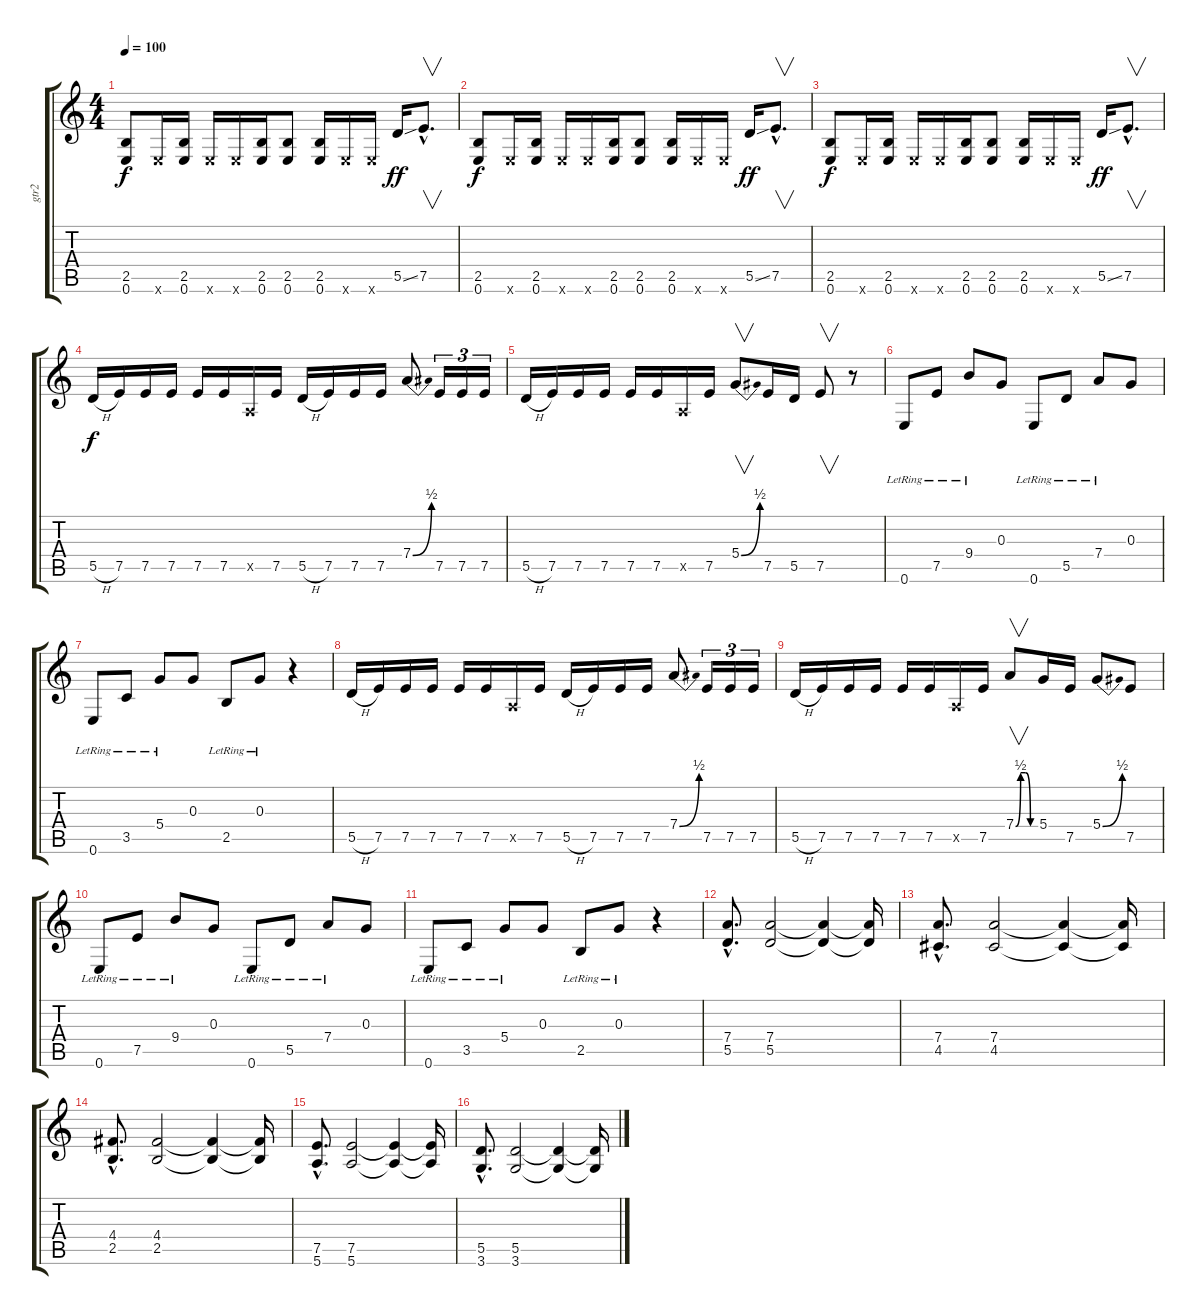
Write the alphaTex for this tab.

\track ("gtr2" "gtr2") {instrument overdrivenguitar}
\staff {score tabs}
\tuning (E4 B3 G3 D3 A2 E2) {hide}
\ts (4 4)
\tempo 100
\clef g2
\ks c
(2.5 0.6).8{dy f} 0.6{x}.16 (2.5 0.6).16 0.6{x}.16 0.6{x}.16 (2.5 0.6).16 (2.5 0.6).8 (2.5 0.6).16 0.6{x}.16 0.6{x}.16 5.5{ss}.16{dy ff} 7.5{hac}.8{v d} |
(2.5 0.6).8{dy f} 0.6{x}.16 (2.5 0.6).16 0.6{x}.16 0.6{x}.16 (2.5 0.6).16 (2.5 0.6).8 (2.5 0.6).16 0.6{x}.16 0.6{x}.16 5.5{ss}.16{dy ff} 7.5{hac}.8{v d} |
(2.5 0.6).8{dy f} 0.6{x}.16 (2.5 0.6).16 0.6{x}.16 0.6{x}.16 (2.5 0.6).16 (2.5 0.6).8 (2.5 0.6).16 0.6{x}.16 0.6{x}.16 5.5{ss}.16{dy ff} 7.5{hac}.8{v d} |
5.5{h}.16{dy f instrument overdrivenguitar} 7.5.16 7.5.16 7.5.16 7.5.16 7.5.16 0.5{x}.16 7.5.16 5.5{h}.16 7.5.16 7.5.16 7.5.16 7.4{be (bend 0 0 60 2)}.8 7.5.16{tu (3 2)} 7.5.16{tu (3 2)} 7.5.16{tu (3 2)} |
5.5{h}.16 7.5.16 7.5.16 7.5.16 7.5.16 7.5.16 0.5{x}.16 7.5.16 5.4{be (bend 0 0 60 2)}.8{v} 7.5.16 5.5.16 7.5.8{v} r.8 |
0.6{lr}.8{instrument acousticguitarsteel} 7.5{lr}.8 9.4{lr}.8 0.3.8 0.6{lr}.8 5.5{lr}.8 7.4{lr}.8 0.3.8 |
0.6{lr}.8 3.5{lr}.8 5.4{lr}.8 0.3.8 2.5{lr}.8 0.3{lr}.8 r.4 |
5.5{h}.16{instrument overdrivenguitar} 7.5.16 7.5.16 7.5.16 7.5.16 7.5.16 0.5{x}.16 7.5.16 5.5{h}.16 7.5.16 7.5.16 7.5.16 7.4{be (bend 0 0 60 2)}.8 7.5.16{tu (3 2)} 7.5.16{tu (3 2)} 7.5.16{tu (3 2)} |
5.5{h}.16 7.5.16 7.5.16 7.5.16 7.5.16 7.5.16 0.5{x}.16 7.5.16 7.4{be (custom 0 0 15 2 30 2 45 0 60 0)}.8{v} 5.4.16 7.5.16 5.4{be (bend 0 0 60 2)}.8 7.5.8 |
0.6{lr}.8{instrument acousticguitarsteel} 7.5{lr}.8 9.4{lr}.8 0.3.8 0.6{lr}.8 5.5{lr}.8 7.4{lr}.8 0.3.8 |
0.6{lr}.8 3.5{lr}.8 5.4{lr}.8 0.3.8 2.5{lr}.8 0.3{lr}.8 r.4 |
(7.4{hac} 5.5{hac}).8{d instrument overdrivenguitar} (7.4 5.5).2 (7.4{t} 5.5{t}).4 (7.4{t} 5.5{t}).16 |
(7.4{hac} 4.5{hac}).8{d} (7.4 4.5).2 (7.4{t} 4.5{t}).4 (7.4{t} 4.5{t}).16 |
(4.4{hac} 2.5{hac}).8{d} (4.4 2.5).2 (4.4{t} 2.5{t}).4 (4.4{t} 2.5{t}).16 |
(7.5{hac} 5.6{hac}).8{d} (7.5 5.6).2 (7.5{t} 5.6{t}).4 (7.5{t} 5.6{t}).16 |
(5.5{hac} 3.6{hac}).8{d} (5.5 3.6).2 (5.5{t} 3.6{t}).4 (5.5{t} 3.6{t}).16
